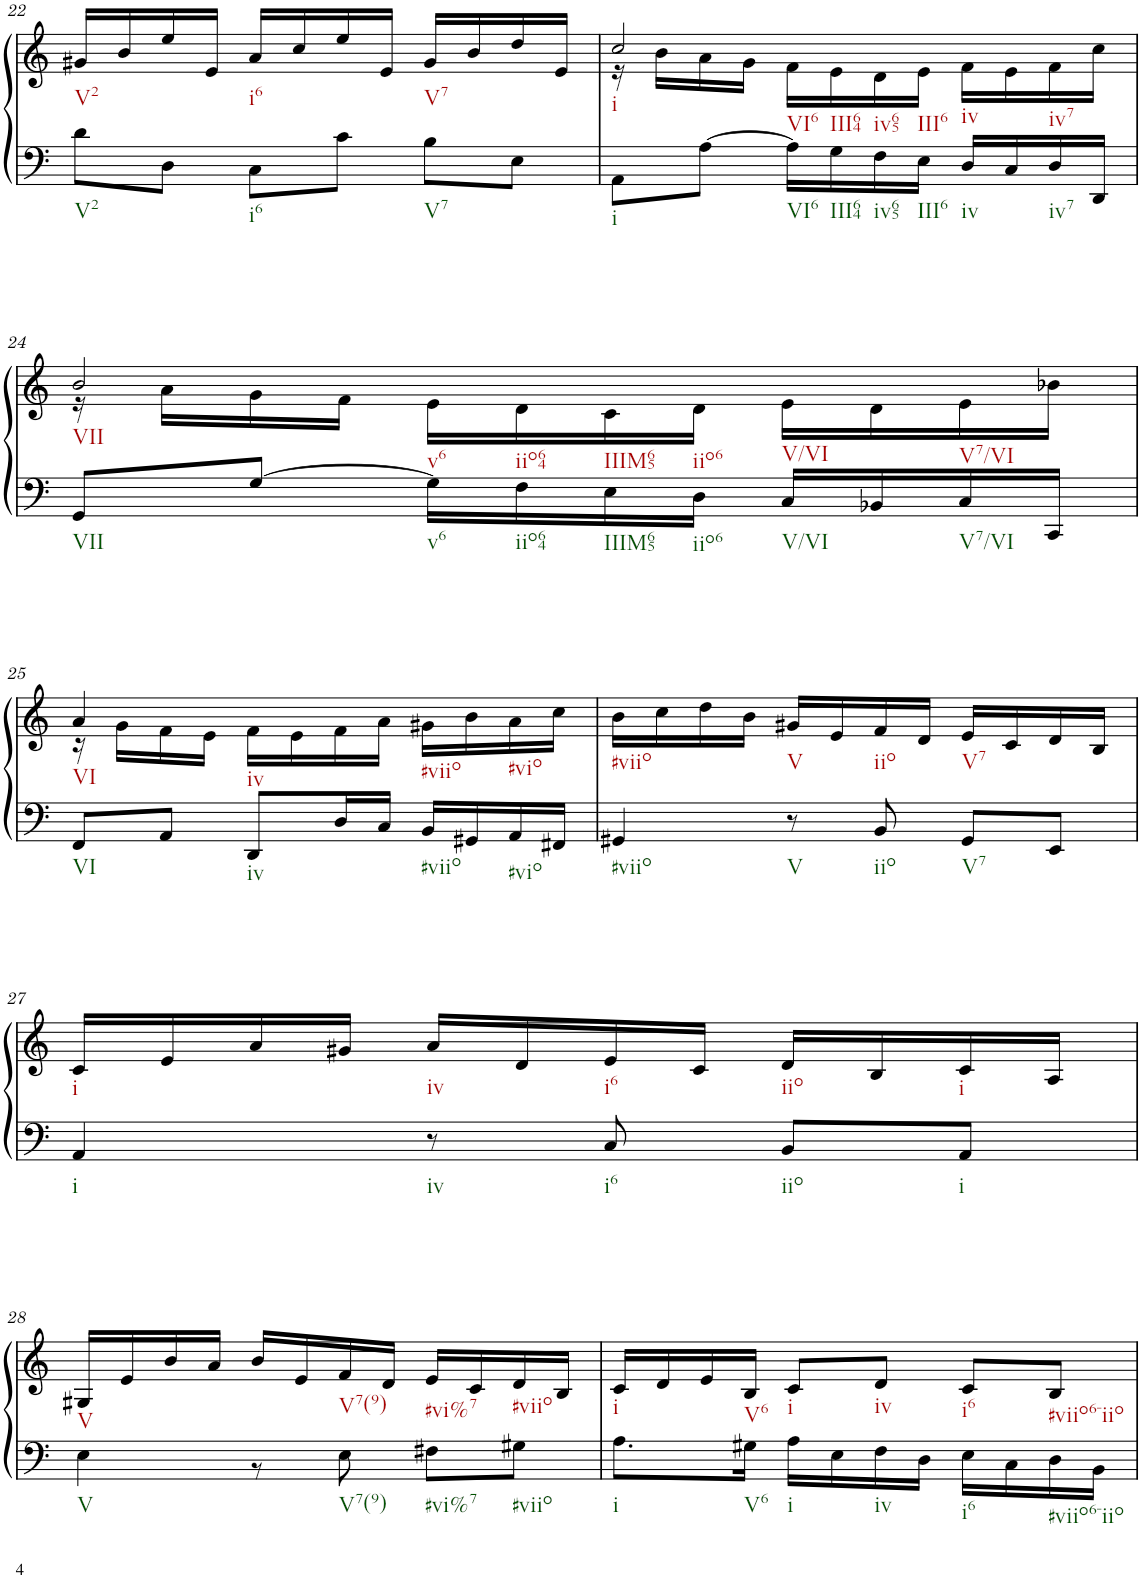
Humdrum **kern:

**kern	**kern
*part1	*part1
*staff2	*staff1
*I"Klavier linke Hand	*
!!LO:PB:g=z
*clefF4	*clefG2
*k[]	*k[]
*M3/4	*M3/4
=22	=22
8d\L	16g#X/LL
.	16b/
8D\J	16ee/
.	16e/JJ
8C\L	16a/LL
.	16cc/
8c\J	16ee/
.	16e/JJ
8B\L	16g#/LL
.	16b/
8E\J	16dd/
.	16e/JJ
=23	=23
*	*^
8AA\L	2cc/	16r
.	.	16b\LL
[8A\J	.	16a\
.	.	16g\JJ
16A\LL]	.	16f\LL
16G\	.	16e\
16F\	.	16d\
16E\JJ	.	16e\JJ
16D/LL	4ryy	16f\LL
16C/	.	16e\
16D/	.	16f\
16DD/JJ	.	16cc\JJ
!!LO:LB:g=z	!!
=24	=24	=24
8GG/L	2b/	16r
.	.	16a\LL
[8G/J	.	16g\
.	.	16f\JJ
16G\LL]	.	16e\LL
16F\	.	16d\
16E\	.	16c\
16D\JJ	.	16d\JJ
16C/LL	4ryy	16e\LL
16BB-X/	.	16d\
16C/	.	16e\
16CC/JJ	.	16b-X\JJ
!!LO:LB:g=z	!!
=25	=25	=25
8FF/L	4a/	16r
.	.	16g\LL
8AA/J	.	16f\
.	.	16e\JJ
8DD/L	4ryy	16f\LL
.	.	16e\
16D/L	.	16f\
16C/JJ	.	16a\JJ
16BB/LL	4ryy	16g#X\LL
16GG#X/	.	16b\
16AA/	.	16a\
16FF#X/JJ	.	16cc\JJ
*	*v	*v
=26	=26
4GG#X/	16b\LL
.	16cc\
.	16dd\
.	16b\JJ
8r	16g#X/LL
.	16e/
8BB/	16f/
.	16d/JJ
8GG#/L	16e/LL
.	16c/
8EE/J	16d/
.	16B/JJ
!!LO:LB:g=z
=27	=27
4AA/	16c/LL
.	16e/
.	16a/
.	16g#X/JJ
8r	16a/LL
.	16d/
8C/	16e/
.	16c/JJ
8BB/L	16d/LL
.	16B/
8AA/J	16c/
.	16A/JJ
!!LO:LB:g=z
=28	=28
*^	*
2.ryy	4E\	16G#X/LL
.	.	16e/
.	.	16b/
.	.	16a/JJ
.	8r	16b/LL
.	.	16e/
.	8E\	16f/
.	.	16d/JJ
.	8F#X\L	16e/LL
.	.	16c/
.	8G#X\J	16d/
.	.	16B/JJ
=29	=29	=29
2.ryy	8.A\L	16c/LL
.	.	16d/
.	.	16e/
.	16G#X\Jk	16B/JJ
.	16A\LL	8c/L
.	16E\	.
.	16F\	8d/J
.	16D\JJ	.
.	16E\LL	8c/L
.	16C\	.
.	16D\	8B/J
.	16BB\JJ	.
*v	*v	*
=	=
*-	*-
